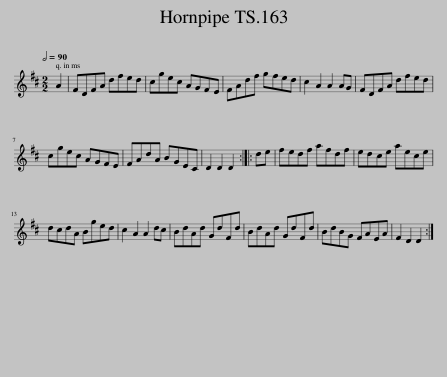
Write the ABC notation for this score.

X:1
L:1/8
Q:1/2=90
M:2/2
I:linebreak $
K:D
V:1 treble
V:1
 A2 | FDFA dfed | cgec AGFE | FAdf gfed | c2 A2 A2 AG | %5
 FDFA dfed |$ cgec AGFE | FAdA BGEC | D2 D2 D2 :: de | %10
 fedf afdf | edce aece |$ dcdA Bged | c2 A2 A2 dc | BdAd GdFd | %15
 BdAd GdFd | BdBG FAEA | F2 D2 D2 :| %18
